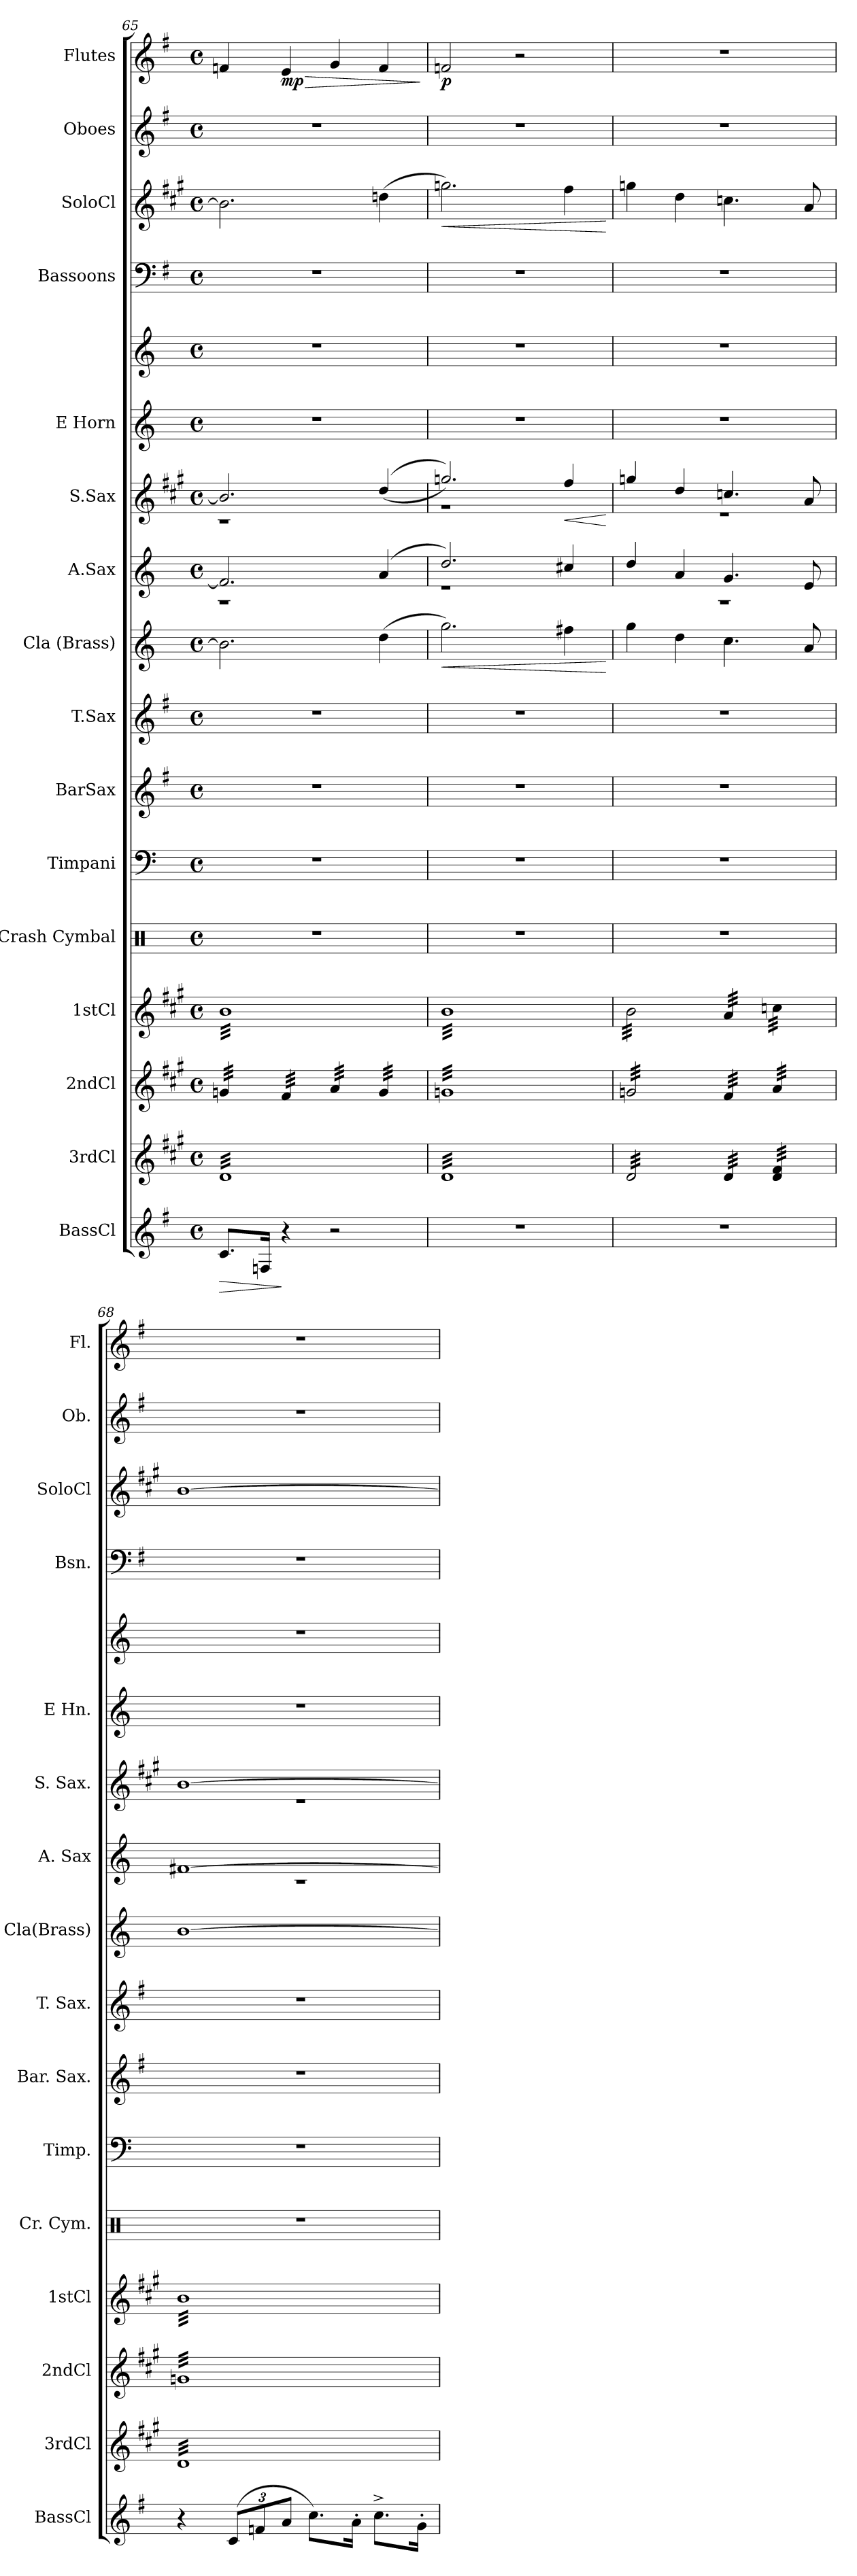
**kern	**dynam	**kern	**kern	**kern	**kern	**kern	**kern	**kern	**kern	**dynam	**kern	**dynam	**kern	**dynam	**kern	**kern	**kern	**kern	**dynam	**kern	**kern	**dynam
*part16	*part16	*part15	*part14	*part13	*part12	*part11	*part10	*part9	*part8	*part8	*part7	*part7	*part6	*part6	*part5	*part5	*part4	*part3	*part3	*part2	*part1	*part1
*staff17	*staff17	*staff16	*staff15	*staff14	*staff13	*staff12	*staff11	*staff10	*staff9	*staff9	*staff8	*staff8	*staff7	*staff7	*staff6	*staff5	*staff4	*staff3	*staff3	*staff2	*staff1	*staff1
*I"BassCl	*	*I"3rdCl	*I"2ndCl	*I"1stCl	*I"Crash Cymbal	*I"Timpani	*I"BarSax	*I"T.Sax	*I"Cla (Brass)	*	*I"A.Sax	*	*I"S.Sax	*	*I"E Horn	*	*I"Bassoons	*I"SoloCl	*	*I"Oboes	*I"Flutes	*
*I'BassCl	*	*I'3rdCl	*I'2ndCl	*I'1stCl	*I'Cr. Cym.	*I'Timp.	*I'Bar. Sax.	*I'T. Sax.	*I'Cla(Brass)	*	*I'A. Sax	*	*I'S. Sax.	*	*I'E Hn.	*	*I'Bsn.	*I'SoloCl	*	*I'Ob.	*I'Fl.	*
!!LO:PB:g=z
*clefG2	*	*clefG2	*clefG2	*clefG2	*clefX	*clefF4	*clefG2	*clefG2	*clefG2	*	*clefG2	*	*clefG2	*	*clefG2	*clefG2	*clefF4	*clefG2	*	*clefG2	*clefG2	*
*ITrd8c14	*	*ITrd1c2	*ITrd1c2	*ITrd1c2	*	*	*ITrd12c21	*ITrd8c14	*ITrd1c2	*	*ITrd5c9	*	*ITrd1c2	*	*ITrd5c8	*ITrd5c8	*	*ITrd1c2	*	*	*	*
*k[f#]	*	*k[f#]	*k[f#]	*k[f#]	*k[]	*k[]	*k[f#]	*k[f#]	*k[b-e-]	*	*k[b-e-a-]	*	*k[f#]	*	*k[f#c#g#d#]	*k[f#c#g#d#]	*k[f#]	*k[f#]	*	*k[f#]	*k[f#]	*
*M4/4	*	*M4/4	*M4/4	*M4/4	*M4/4	*M4/4	*M4/4	*M4/4	*M4/4	*	*M4/4	*	*M4/4	*	*M4/4	*M4/4	*M4/4	*M4/4	*	*M4/4	*M4/4	*
*met(c)	*	*met(c)	*met(c)	*met(c)	*met(c)	*met(c)	*met(c)	*met(c)	*met(c)	*	*met(c)	*	*met(c)	*	*met(c)	*met(c)	*met(c)	*met(c)	*	*met(c)	*met(c)	*
=65	=65	=65	=65	=65	=65	=65	=65	=65	=65	=65	=65	=65	=65	=65	=65	=65	=65	=65	=65	=65	=65	=65
!	!LO:HP:b	!	!	!	!	!	!	!	!	!	!	!	!	!	!	!	!	!	!	!	!	!
*	*	*	*	*	*	*	*	*	*	*	*^	*	*^	*	*	*	*	*	*	*	*	*
*	*	*tremolo	*	*	*	*	*	*	*	*	*	*	*	*	*	*	*	*	*	*	*	*	*	*
*	*	*	*tremolo	*	*	*	*	*	*	*	*	*	*	*	*	*	*	*	*	*	*	*	*	*
*	*	*	*	*tremolo	*	*	*	*	*	*	*	*	*	*	*	*	*	*	*	*	*	*	*	*
8.C/L	>	32cLLL	32fn/LLL	32aLLL	1r	1r	1r	1r	2.a\]	.	2.A/]	1r	.	2.a/]	1r	.	1r	1r	1r	2.a\]	.	1r	4fn/	.
.	.	32c	32fn/	32a	.	.	.	.	.	.	.	.	.	.	.	.	.	.	.	.	.	.	.	.
.	.	32c	32fn/	32a	.	.	.	.	.	.	.	.	.	.	.	.	.	.	.	.	.	.	.	.
.	.	32c	32fn/	32a	.	.	.	.	.	.	.	.	.	.	.	.	.	.	.	.	.	.	.	.
.	.	32c	32fn/	32a	.	.	.	.	.	.	.	.	.	.	.	.	.	.	.	.	.	.	.	.
.	.	32c	32fn/	32a	.	.	.	.	.	.	.	.	.	.	.	.	.	.	.	.	.	.	.	.
16FFn/Jk	.	32c	32fn/	32a	.	.	.	.	.	.	.	.	.	.	.	.	.	.	.	.	.	.	.	.
.	.	32c	32fn/JJJ	32a	.	.	.	.	.	.	.	.	.	.	.	.	.	.	.	.	.	.	.	.
!	!	!	!	!	!	!	!	!	!	!	!	!	!	!	!	!	!	!	!	!	!	!	!	!LO:HP:b
!	!	!	!	!	!	!	!	!	!	!	!	!	!	!	!	!	!	!	!	!	!	!	!	!LO:DY:n=1:b
4r	]	32c	32e/LLL	32a	.	.	.	.	.	.	.	.	.	.	.	.	.	.	.	.	.	.	4e/	> mp
.	.	32c	32e/	32a	.	.	.	.	.	.	.	.	.	.	.	.	.	.	.	.	.	.	.	.
.	.	32c	32e/	32a	.	.	.	.	.	.	.	.	.	.	.	.	.	.	.	.	.	.	.	.
.	.	32c	32e/	32a	.	.	.	.	.	.	.	.	.	.	.	.	.	.	.	.	.	.	.	.
.	.	32c	32e/	32a	.	.	.	.	.	.	.	.	.	.	.	.	.	.	.	.	.	.	.	.
.	.	32c	32e/	32a	.	.	.	.	.	.	.	.	.	.	.	.	.	.	.	.	.	.	.	.
.	.	32c	32e/	32a	.	.	.	.	.	.	.	.	.	.	.	.	.	.	.	.	.	.	.	.
.	.	32c	32e/JJJ	32a	.	.	.	.	.	.	.	.	.	.	.	.	.	.	.	.	.	.	.	.
2r	.	32c	32g/LLL	32a	.	.	.	.	.	.	.	.	.	.	.	.	.	.	.	.	.	.	4g/	.
.	.	32c	32g/	32a	.	.	.	.	.	.	.	.	.	.	.	.	.	.	.	.	.	.	.	.
.	.	32c	32g/	32a	.	.	.	.	.	.	.	.	.	.	.	.	.	.	.	.	.	.	.	.
.	.	32c	32g/	32a	.	.	.	.	.	.	.	.	.	.	.	.	.	.	.	.	.	.	.	.
.	.	32c	32g/	32a	.	.	.	.	.	.	.	.	.	.	.	.	.	.	.	.	.	.	.	.
.	.	32c	32g/	32a	.	.	.	.	.	.	.	.	.	.	.	.	.	.	.	.	.	.	.	.
.	.	32c	32g/	32a	.	.	.	.	.	.	.	.	.	.	.	.	.	.	.	.	.	.	.	.
.	.	32c	32g/JJJ	32a	.	.	.	.	.	.	.	.	.	.	.	.	.	.	.	.	.	.	.	.
.	.	32c	32f/LLL	32a	.	.	.	.	(>4cc\	.	(>4c/	.	.	(>(>4cc/	.	.	.	.	.	(>4ccn\	.	.	4f/	.
.	.	32c	32f/	32a	.	.	.	.	.	.	.	.	.	.	.	.	.	.	.	.	.	.	.	.
.	.	32c	32f/	32a	.	.	.	.	.	.	.	.	.	.	.	.	.	.	.	.	.	.	.	.
.	.	32c	32f/	32a	.	.	.	.	.	.	.	.	.	.	.	.	.	.	.	.	.	.	.	.
.	.	32c	32f/	32a	.	.	.	.	.	.	.	.	.	.	.	.	.	.	.	.	.	.	.	.
.	.	32c	32f/	32a	.	.	.	.	.	.	.	.	.	.	.	.	.	.	.	.	.	.	.	.
.	.	32c	32f/	32a	.	.	.	.	.	.	.	.	.	.	.	.	.	.	.	.	.	.	.	.
.	.	32cJJJ	32f/JJJ	32aJJJ	.	.	.	.	.	.	.	.	.	.	.	.	.	.	.	.	.	.	.	.
*	*	*	*	*	*	*	*	*	*	*	*v	*v	*	*	*	*	*	*	*	*	*	*	*	*
*	*	*	*	*	*	*	*	*	*	*	*	*	*v	*v	*	*	*	*	*	*	*	*	*
.	.	.	.	.	.	.	.	.	.	.	.	.	.	.	.	.	.	.	.	.	.	]
=66	=66	=66	=66	=66	=66	=66	=66	=66	=66	=66	=66	=66	=66	=66	=66	=66	=66	=66	=66	=66	=66	=66
!	!	!	!	!	!	!	!	!	!	!LO:HP:b	!	!LO:HP:b	!	!LO:HP:b	!	!	!	!	!LO:HP:b	!	!	!LO:DY:b
*	*	*	*	*	*	*	*	*	*	*	*^	*	*^	*	*	*	*	*	*	*	*	*
1r	.	32cLLL	32fnLLL	32aLLL	1r	1r	1r	1r	2.ff\)	<	2.f/)	1r	<	2.ffn/))	1r	<	1r	1r	1r	2.ffn\)	<	1r	2fn/	p
.	.	32c	32fn	32a	.	.	.	.	.	.	.	.	.	.	.	.	.	.	.	.	.	.	.	.
.	.	32c	32fn	32a	.	.	.	.	.	.	.	.	.	.	.	.	.	.	.	.	.	.	.	.
.	.	32c	32fn	32a	.	.	.	.	.	.	.	.	.	.	.	.	.	.	.	.	.	.	.	.
.	.	32c	32fn	32a	.	.	.	.	.	.	.	.	.	.	.	.	.	.	.	.	.	.	.	.
.	.	32c	32fn	32a	.	.	.	.	.	.	.	.	.	.	.	.	.	.	.	.	.	.	.	.
.	.	32c	32fn	32a	.	.	.	.	.	.	.	.	.	.	.	.	.	.	.	.	.	.	.	.
.	.	32c	32fn	32a	.	.	.	.	.	.	.	.	.	.	.	.	.	.	.	.	.	.	.	.
.	.	32c	32fn	32a	.	.	.	.	.	.	.	.	.	.	.	.	.	.	.	.	.	.	.	.
.	.	32c	32fn	32a	.	.	.	.	.	.	.	.	.	.	.	.	.	.	.	.	.	.	.	.
.	.	32c	32fn	32a	.	.	.	.	.	.	.	.	.	.	.	.	.	.	.	.	.	.	.	.
.	.	32c	32fn	32a	.	.	.	.	.	.	.	.	.	.	.	.	.	.	.	.	.	.	.	.
.	.	32c	32fn	32a	.	.	.	.	.	.	.	.	.	.	.	.	.	.	.	.	.	.	.	.
.	.	32c	32fn	32a	.	.	.	.	.	.	.	.	.	.	.	.	.	.	.	.	.	.	.	.
.	.	32c	32fn	32a	.	.	.	.	.	.	.	.	.	.	.	.	.	.	.	.	.	.	.	.
.	.	32c	32fn	32a	.	.	.	.	.	.	.	.	.	.	.	.	.	.	.	.	.	.	.	.
.	.	32c	32fn	32a	.	.	.	.	.	.	.	.	.	.	.	.	.	.	.	.	.	.	2r	.
.	.	32c	32fn	32a	.	.	.	.	.	.	.	.	.	.	.	.	.	.	.	.	.	.	.	.
.	.	32c	32fn	32a	.	.	.	.	.	.	.	.	.	.	.	.	.	.	.	.	.	.	.	.
.	.	32c	32fn	32a	.	.	.	.	.	.	.	.	.	.	.	.	.	.	.	.	.	.	.	.
.	.	32c	32fn	32a	.	.	.	.	.	.	.	.	.	.	.	.	.	.	.	.	.	.	.	.
.	.	32c	32fn	32a	.	.	.	.	.	.	.	.	.	.	.	.	.	.	.	.	.	.	.	.
.	.	32c	32fn	32a	.	.	.	.	.	.	.	.	.	.	.	.	.	.	.	.	.	.	.	.
.	.	32c	32fn	32a	.	.	.	.	.	.	.	.	.	.	.	.	.	.	.	.	.	.	.	.
!	!	!	!	!	!	!	!	!	!	!	!	!	!	!	!	!LO:HP:b	!	!	!	!	!	!	!	!
.	.	32c	32fn	32a	.	.	.	.	4een\	.	4en/	.	.	4ee/	.	<	.	.	.	4ee\	.	.	.	.
.	.	32c	32fn	32a	.	.	.	.	.	.	.	.	.	.	.	.	.	.	.	.	.	.	.	.
.	.	32c	32fn	32a	.	.	.	.	.	.	.	.	.	.	.	.	.	.	.	.	.	.	.	.
.	.	32c	32fn	32a	.	.	.	.	.	.	.	.	.	.	.	.	.	.	.	.	.	.	.	.
.	.	32c	32fn	32a	.	.	.	.	.	.	.	.	.	.	.	.	.	.	.	.	.	.	.	.
.	.	32c	32fn	32a	.	.	.	.	.	.	.	.	.	.	.	.	.	.	.	.	.	.	.	.
.	.	32c	32fn	32a	.	.	.	.	.	.	.	.	.	.	.	.	.	.	.	.	.	.	.	.
.	.	32cJJJ	32fnJJJ	32aJJJ	.	.	.	.	.	.	.	.	.	.	.	.	.	.	.	.	.	.	.	.
*	*	*	*	*	*	*	*	*	*	*	*v	*v	*	*	*	*	*	*	*	*	*	*	*	*
*	*	*	*	*	*	*	*	*	*	*	*	*	*v	*v	*	*	*	*	*	*	*	*	*
.	.	.	.	.	.	.	.	.	.	[	.	[	.	[ [	.	.	.	.	[	.	.	.
=67	=67	=67	=67	=67	=67	=67	=67	=67	=67	=67	=67	=67	=67	=67	=67	=67	=67	=67	=67	=67	=67	=67
*	*	*	*	*	*	*	*	*	*	*	*^	*	*^	*	*	*	*	*	*	*	*	*
1r	.	32c/LLL	32fn/LLL	32a\LLL	1r	1r	1r	1r	4ff\	.	4f/	1r	.	4ffn/	1r	.	1r	1r	1r	4ffn\	.	1r	1r	.
.	.	32c/	32fn/	32a\	.	.	.	.	.	.	.	.	.	.	.	.	.	.	.	.	.	.	.	.
.	.	32c/	32fn/	32a\	.	.	.	.	.	.	.	.	.	.	.	.	.	.	.	.	.	.	.	.
.	.	32c/	32fn/	32a\	.	.	.	.	.	.	.	.	.	.	.	.	.	.	.	.	.	.	.	.
.	.	32c/	32fn/	32a\	.	.	.	.	.	.	.	.	.	.	.	.	.	.	.	.	.	.	.	.
.	.	32c/	32fn/	32a\	.	.	.	.	.	.	.	.	.	.	.	.	.	.	.	.	.	.	.	.
.	.	32c/	32fn/	32a\	.	.	.	.	.	.	.	.	.	.	.	.	.	.	.	.	.	.	.	.
.	.	32c/	32fn/	32a\	.	.	.	.	.	.	.	.	.	.	.	.	.	.	.	.	.	.	.	.
.	.	32c/	32fn/	32a\	.	.	.	.	4cc\	.	4c/	.	.	4cc/	.	.	.	.	.	4cc\	.	.	.	.
.	.	32c/	32fn/	32a\	.	.	.	.	.	.	.	.	.	.	.	.	.	.	.	.	.	.	.	.
.	.	32c/	32fn/	32a\	.	.	.	.	.	.	.	.	.	.	.	.	.	.	.	.	.	.	.	.
.	.	32c/	32fn/	32a\	.	.	.	.	.	.	.	.	.	.	.	.	.	.	.	.	.	.	.	.
.	.	32c/	32fn/	32a\	.	.	.	.	.	.	.	.	.	.	.	.	.	.	.	.	.	.	.	.
.	.	32c/	32fn/	32a\	.	.	.	.	.	.	.	.	.	.	.	.	.	.	.	.	.	.	.	.
.	.	32c/	32fn/	32a\	.	.	.	.	.	.	.	.	.	.	.	.	.	.	.	.	.	.	.	.
.	.	32c/JJJ	32fn/JJJ	32a\JJJ	.	.	.	.	.	.	.	.	.	.	.	.	.	.	.	.	.	.	.	.
.	.	32c/LLL	32e/LLL	32g/LLL	.	.	.	.	4.b-\	.	4.B-/	.	.	4.b-X/	.	.	.	.	.	4.b-X\	.	.	.	.
.	.	32c/	32e/	32g/	.	.	.	.	.	.	.	.	.	.	.	.	.	.	.	.	.	.	.	.
.	.	32c/	32e/	32g/	.	.	.	.	.	.	.	.	.	.	.	.	.	.	.	.	.	.	.	.
.	.	32c/	32e/	32g/	.	.	.	.	.	.	.	.	.	.	.	.	.	.	.	.	.	.	.	.
.	.	32c/	32e/	32g/	.	.	.	.	.	.	.	.	.	.	.	.	.	.	.	.	.	.	.	.
.	.	32c/	32e/	32g/	.	.	.	.	.	.	.	.	.	.	.	.	.	.	.	.	.	.	.	.
.	.	32c/	32e/	32g/	.	.	.	.	.	.	.	.	.	.	.	.	.	.	.	.	.	.	.	.
.	.	32c/JJJ	32e/JJJ	32g/JJJ	.	.	.	.	.	.	.	.	.	.	.	.	.	.	.	.	.	.	.	.
.	.	32c/ 32e/LLL	32g/LLL	32b-X\LLL	.	.	.	.	.	.	.	.	.	.	.	.	.	.	.	.	.	.	.	.
.	.	32c/ 32e/	32g/	32b-X\	.	.	.	.	.	.	.	.	.	.	.	.	.	.	.	.	.	.	.	.
.	.	32c/ 32e/	32g/	32b-X\	.	.	.	.	.	.	.	.	.	.	.	.	.	.	.	.	.	.	.	.
.	.	32c/ 32e/	32g/	32b-X\	.	.	.	.	.	.	.	.	.	.	.	.	.	.	.	.	.	.	.	.
.	.	32c/ 32e/	32g/	32b-X\	.	.	.	.	8g/	.	8G/	.	.	8g/	.	.	.	.	.	8g/	.	.	.	.
.	.	32c/ 32e/	32g/	32b-X\	.	.	.	.	.	.	.	.	.	.	.	.	.	.	.	.	.	.	.	.
.	.	32c/ 32e/	32g/	32b-X\	.	.	.	.	.	.	.	.	.	.	.	.	.	.	.	.	.	.	.	.
.	.	32c/ 32e/JJJ	32g/JJJ	32b-X\JJJ	.	.	.	.	.	.	.	.	.	.	.	.	.	.	.	.	.	.	.	.
=68	=68	=68	=68	=68	=68	=68	=68	=68	=68	=68	=68	=68	=68	=68	=68	=68	=68	=68	=68	=68	=68	=68	=68	=68
4r	.	32cLLL	32fnLLL	32aLLL	1r	1r	1r	1r	[1a	.	[1An	1r	.	[1a	1r	.	1r	1r	1r	[1a	.	1r	1r	.
.	.	32c	32fn	32a	.	.	.	.	.	.	.	.	.	.	.	.	.	.	.	.	.	.	.	.
.	.	32c	32fn	32a	.	.	.	.	.	.	.	.	.	.	.	.	.	.	.	.	.	.	.	.
.	.	32c	32fn	32a	.	.	.	.	.	.	.	.	.	.	.	.	.	.	.	.	.	.	.	.
.	.	32c	32fn	32a	.	.	.	.	.	.	.	.	.	.	.	.	.	.	.	.	.	.	.	.
.	.	32c	32fn	32a	.	.	.	.	.	.	.	.	.	.	.	.	.	.	.	.	.	.	.	.
.	.	32c	32fn	32a	.	.	.	.	.	.	.	.	.	.	.	.	.	.	.	.	.	.	.	.
.	.	32c	32fn	32a	.	.	.	.	.	.	.	.	.	.	.	.	.	.	.	.	.	.	.	.
*Xbrackettup	*	*	*	*	*	*	*	*	*	*	*	*	*	*	*	*	*	*	*	*	*	*	*	*
(>12C/L	.	32c	32fn	32a	.	.	.	.	.	.	.	.	.	.	.	.	.	.	.	.	.	.	.	.
.	.	32c	32fn	32a	.	.	.	.	.	.	.	.	.	.	.	.	.	.	.	.	.	.	.	.
.	.	32c	32fn	32a	.	.	.	.	.	.	.	.	.	.	.	.	.	.	.	.	.	.	.	.
12Fn/	.	.	.	.	.	.	.	.	.	.	.	.	.	.	.	.	.	.	.	.	.	.	.	.
.	.	32c	32fn	32a	.	.	.	.	.	.	.	.	.	.	.	.	.	.	.	.	.	.	.	.
.	.	32c	32fn	32a	.	.	.	.	.	.	.	.	.	.	.	.	.	.	.	.	.	.	.	.
.	.	32c	32fn	32a	.	.	.	.	.	.	.	.	.	.	.	.	.	.	.	.	.	.	.	.
12A/J	.	.	.	.	.	.	.	.	.	.	.	.	.	.	.	.	.	.	.	.	.	.	.	.
.	.	32c	32fn	32a	.	.	.	.	.	.	.	.	.	.	.	.	.	.	.	.	.	.	.	.
.	.	32c	32fn	32a	.	.	.	.	.	.	.	.	.	.	.	.	.	.	.	.	.	.	.	.
8.c\L)	.	32c	32fn	32a	.	.	.	.	.	.	.	.	.	.	.	.	.	.	.	.	.	.	.	.
.	.	32c	32fn	32a	.	.	.	.	.	.	.	.	.	.	.	.	.	.	.	.	.	.	.	.
.	.	32c	32fn	32a	.	.	.	.	.	.	.	.	.	.	.	.	.	.	.	.	.	.	.	.
.	.	32c	32fn	32a	.	.	.	.	.	.	.	.	.	.	.	.	.	.	.	.	.	.	.	.
.	.	32c	32fn	32a	.	.	.	.	.	.	.	.	.	.	.	.	.	.	.	.	.	.	.	.
.	.	32c	32fn	32a	.	.	.	.	.	.	.	.	.	.	.	.	.	.	.	.	.	.	.	.
16A'\Jk	.	32c	32fn	32a	.	.	.	.	.	.	.	.	.	.	.	.	.	.	.	.	.	.	.	.
.	.	32c	32fn	32a	.	.	.	.	.	.	.	.	.	.	.	.	.	.	.	.	.	.	.	.
8.c^\L	.	32c	32fn	32a	.	.	.	.	.	.	.	.	.	.	.	.	.	.	.	.	.	.	.	.
.	.	32c	32fn	32a	.	.	.	.	.	.	.	.	.	.	.	.	.	.	.	.	.	.	.	.
.	.	32c	32fn	32a	.	.	.	.	.	.	.	.	.	.	.	.	.	.	.	.	.	.	.	.
.	.	32c	32fn	32a	.	.	.	.	.	.	.	.	.	.	.	.	.	.	.	.	.	.	.	.
.	.	32c	32fn	32a	.	.	.	.	.	.	.	.	.	.	.	.	.	.	.	.	.	.	.	.
.	.	32c	32fn	32a	.	.	.	.	.	.	.	.	.	.	.	.	.	.	.	.	.	.	.	.
16G'\Jk	.	32c	32fn	32a	.	.	.	.	.	.	.	.	.	.	.	.	.	.	.	.	.	.	.	.
.	.	32cJJJ	32fnJJJ	32aJJJ	.	.	.	.	.	.	.	.	.	.	.	.	.	.	.	.	.	.	.	.
*	*	*	*	*Xtremolo	*	*	*	*	*	*	*	*	*	*	*	*	*	*	*	*	*	*	*	*
*	*	*	*Xtremolo	*	*	*	*	*	*	*	*	*	*	*	*	*	*	*	*	*	*	*	*	*
*	*	*Xtremolo	*	*	*	*	*	*	*	*	*	*	*	*	*	*	*	*	*	*	*	*	*	*
*	*	*	*	*	*	*	*	*	*	*	*v	*v	*	*	*	*	*	*	*	*	*	*	*	*
*	*	*	*	*	*	*	*	*	*	*	*	*	*v	*v	*	*	*	*	*	*	*	*	*
=	=	=	=	=	=	=	=	=	=	=	=	=	=	=	=	=	=	=	=	=	=	=
*-	*-	*-	*-	*-	*-	*-	*-	*-	*-	*-	*-	*-	*-	*-	*-	*-	*-	*-	*-	*-	*-	*-
